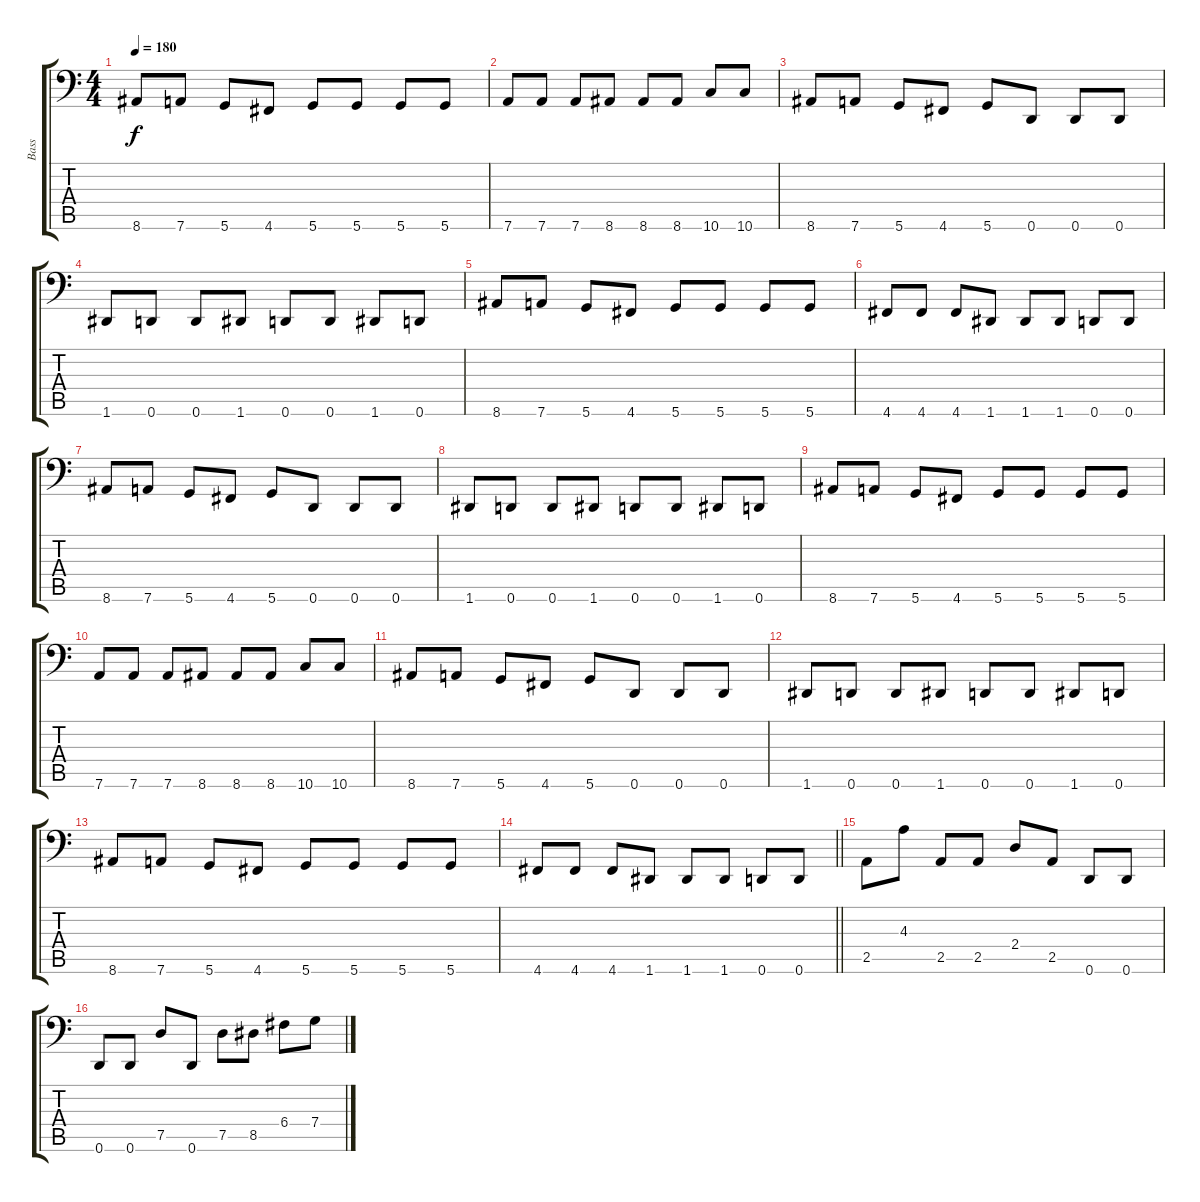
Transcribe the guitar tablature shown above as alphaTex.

\track ("Bass" "Bass") {instrument electricbassfinger}
\staff {score tabs}
\tuning (D3 A2 F2 C2 G1 D1) {hide}
\ts (4 4)
\tempo 180
\clef f4
\ks c
8.6.8{dy f} 7.6.8 5.6.8 4.6.8 5.6.8 5.6.8 5.6.8 5.6.8 |
7.6.8 7.6.8 7.6.8 8.6.8 8.6.8 8.6.8 10.6.8 10.6.8 |
8.6.8 7.6.8 5.6.8 4.6.8 5.6.8 0.6.8 0.6.8 0.6.8 |
1.6.8 0.6.8 0.6.8 1.6.8 0.6.8 0.6.8 1.6.8 0.6.8 |
8.6.8 7.6.8 5.6.8 4.6.8 5.6.8 5.6.8 5.6.8 5.6.8 |
4.6.8 4.6.8 4.6.8 1.6.8 1.6.8 1.6.8 0.6.8 0.6.8 |
8.6.8 7.6.8 5.6.8 4.6.8 5.6.8 0.6.8 0.6.8 0.6.8 |
1.6.8 0.6.8 0.6.8 1.6.8 0.6.8 0.6.8 1.6.8 0.6.8 |
8.6.8 7.6.8 5.6.8 4.6.8 5.6.8 5.6.8 5.6.8 5.6.8 |
7.6.8 7.6.8 7.6.8 8.6.8 8.6.8 8.6.8 10.6.8 10.6.8 |
8.6.8 7.6.8 5.6.8 4.6.8 5.6.8 0.6.8 0.6.8 0.6.8 |
1.6.8 0.6.8 0.6.8 1.6.8 0.6.8 0.6.8 1.6.8 0.6.8 |
8.6.8 7.6.8 5.6.8 4.6.8 5.6.8 5.6.8 5.6.8 5.6.8 |
\barLineRight lightlight
4.6.8 4.6.8 4.6.8 1.6.8 1.6.8 1.6.8 0.6.8 0.6.8 |
2.5.8 4.3.8 2.5.8 2.5.8 2.4.8 2.5.8 0.6.8 0.6.8 |
0.6.8 0.6.8 7.5.8 0.6.8 7.5.8 8.5.8 6.4.8 7.4.8
